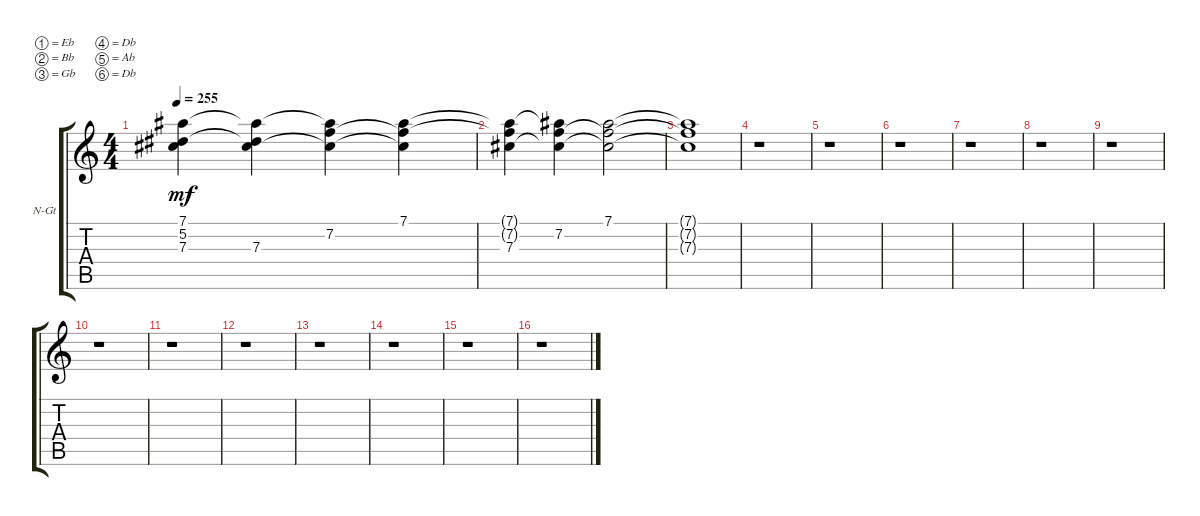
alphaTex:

\bracketExtendMode groupsimilarinstruments
\firstSystemTrackNameOrientation horizontal
\otherSystemsTrackNameOrientation horizontal
\track ("Guitar Two" "N-Gt") {instrument acousticguitarnylon}
\staff {score tabs}
\tuning (Eb4 Bb3 Gb3 Db3 Ab2 Db2)
\ts (4 4)
\tempo 255
\clef g2
\ks c
(7.1 7.3{t} 5.2{t}).4{dy mf} (7.3 5.2{t} 7.1{t}).4 (7.2 7.3{t} 7.1{t}).4 (7.1 7.3{t} 7.2{t}).4 |
(7.3 7.2{t} 7.1{t}).4 (7.2 7.3{t} 7.1{t}).4 (7.1 7.2{t} 7.3{t}).2 |
(7.1{t} 7.2{t} 7.3{t}).1 |
r.1 |
r.1 |
r.1 |
r.1 |
r.1 |
r.1 |
r.1 |
r.1 |
r.1 |
r.1 |
r.1 |
r.1 |
r.1
